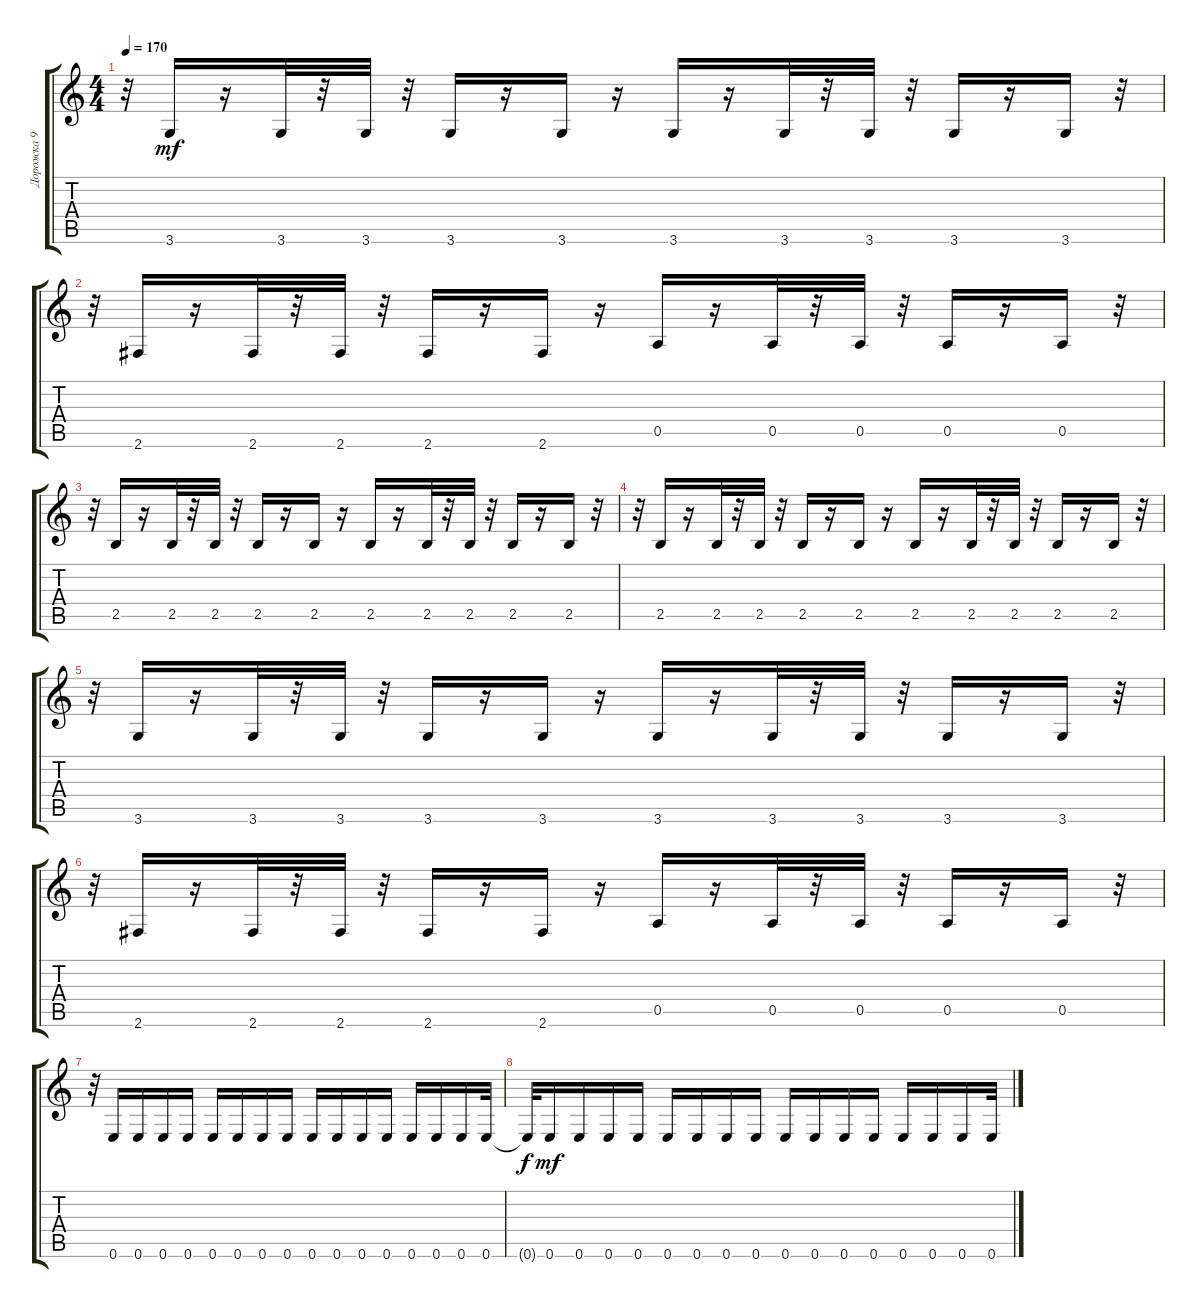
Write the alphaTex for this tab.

\track ("Дорожка 9" "Дорожка 9") {instrument overdrivenguitar}
\staff {score tabs}
\tuning (E4 B3 G3 D3 A2 E2) {hide}
\ts (4 4)
\tempo 170
\clef g2
\ks c
r.32{dy mf} 3.6.16 r.16 3.6.32 r.32 3.6.32 r.32 3.6.16 r.16 3.6.16 r.16 3.6.16 r.16 3.6.32 r.32 3.6.32 r.32 3.6.16 r.16 3.6.16 r.32 |
r.32 2.6.16 r.16 2.6.32 r.32 2.6.32 r.32 2.6.16 r.16 2.6.16 r.16 0.5.16 r.16 0.5.32 r.32 0.5.32 r.32 0.5.16 r.16 0.5.16 r.32 |
r.32 2.5.16 r.16 2.5.32 r.32 2.5.32 r.32 2.5.16 r.16 2.5.16 r.16 2.5.16 r.16 2.5.32 r.32 2.5.32 r.32 2.5.16 r.16 2.5.16 r.32 |
r.32 2.5.16 r.16 2.5.32 r.32 2.5.32 r.32 2.5.16 r.16 2.5.16 r.16 2.5.16 r.16 2.5.32 r.32 2.5.32 r.32 2.5.16 r.16 2.5.16 r.32 |
r.32 3.6.16 r.16 3.6.32 r.32 3.6.32 r.32 3.6.16 r.16 3.6.16 r.16 3.6.16 r.16 3.6.32 r.32 3.6.32 r.32 3.6.16 r.16 3.6.16 r.32 |
r.32 2.6.16 r.16 2.6.32 r.32 2.6.32 r.32 2.6.16 r.16 2.6.16 r.16 0.5.16 r.16 0.5.32 r.32 0.5.32 r.32 0.5.16 r.16 0.5.16 r.32 |
r.32 0.6.16 0.6.16 0.6.16 0.6.16 0.6.16 0.6.16 0.6.16 0.6.16 0.6.16 0.6.16 0.6.16 0.6.16 0.6.16 0.6.16 0.6.16 0.6.32 |
0.6{t}.32{dy f} 0.6.16{dy mf} 0.6.16 0.6.16 0.6.16 0.6.16 0.6.16 0.6.16 0.6.16 0.6.16 0.6.16 0.6.16 0.6.16 0.6.16 0.6.16 0.6.16 0.6.32
